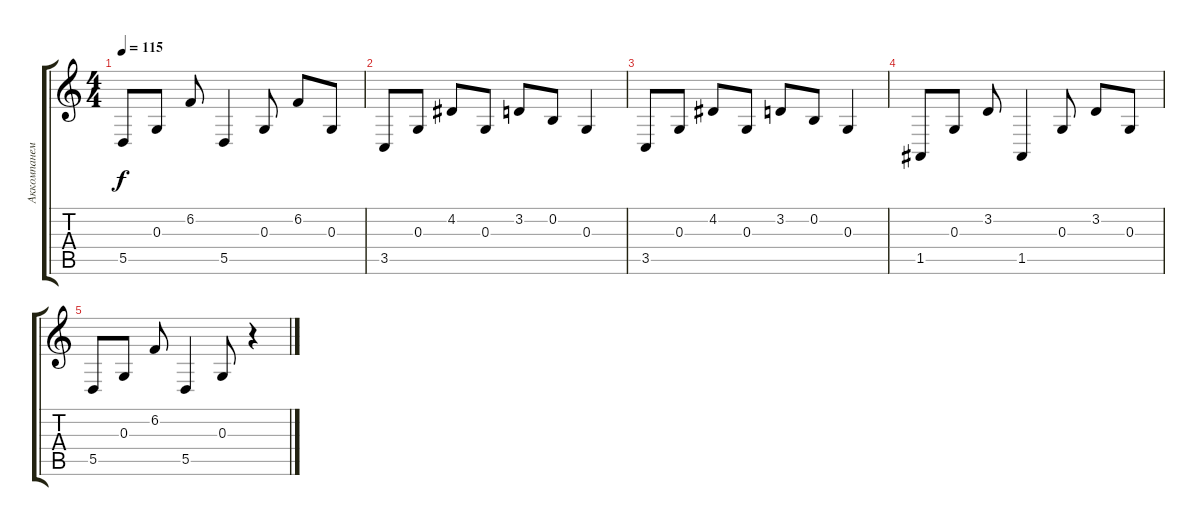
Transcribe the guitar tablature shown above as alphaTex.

\track ("Аккомпанемент" "Аккомпанем") {instrument acousticgrandpiano}
\staff {score tabs}
\tuning (E4 B3 G3 D3 A2 E2) {hide}
\ts (4 4)
\tempo 115
\clef g2
\ks c
5.5.8{dy f} 0.3.8 6.2.8 5.5.4 0.3.8 6.2.8 0.3.8 |
3.5.8 0.3.8 4.2.8 0.3.8 3.2.8 0.2.8 0.3.4 |
3.5.8 0.3.8 4.2.8 0.3.8 3.2.8 0.2.8 0.3.4 |
1.5.8 0.3.8 3.2.8 1.5.4 0.3.8 3.2.8 0.3.8 |
5.5.8 0.3.8 6.2.8 5.5.4 0.3.8 r.4
